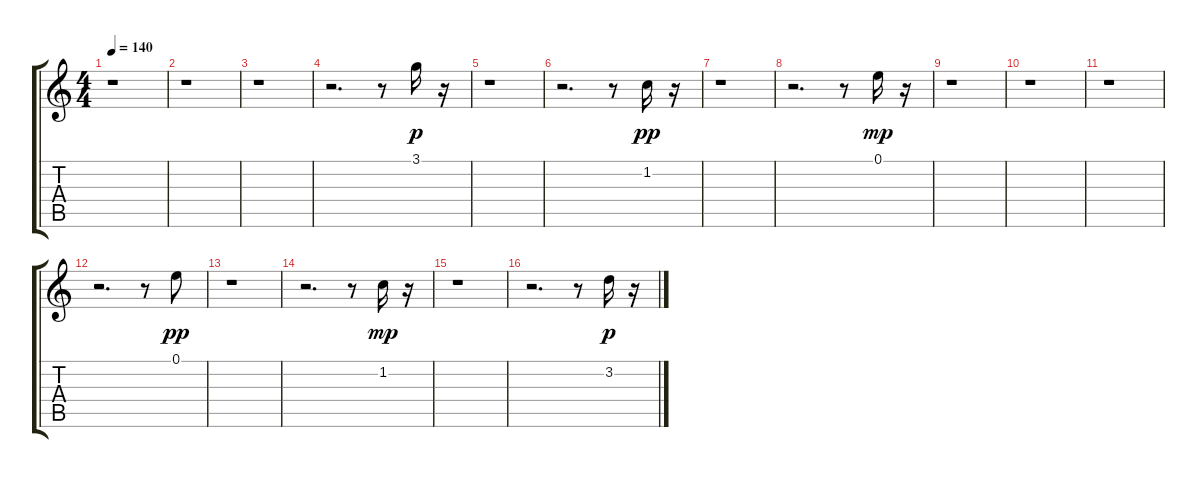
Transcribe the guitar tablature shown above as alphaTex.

\track "" {instrument electricbassfinger}
\staff {score tabs}
\tuning (E4 B3 G3 D3 A2 E2) {hide}
\ts (4 4)
\tempo 140
\clef g2
\ks c
r.1{dy p} |
r.1 |
r.1 |
r.2{d} r.8 3.1.16 r.16 |
r.1 |
r.2{d} r.8 1.2.16{dy pp} r.16 |
r.1 |
r.2{d} r.8 0.1.16{dy mp} r.16 |
r.1 |
r.1 |
r.1 |
r.2{d} r.8 0.1.8{dy pp} |
r.1 |
r.2{d} r.8 1.2.16{dy mp} r.16 |
r.1 |
r.2{d} r.8 3.2.16{dy p} r.16
